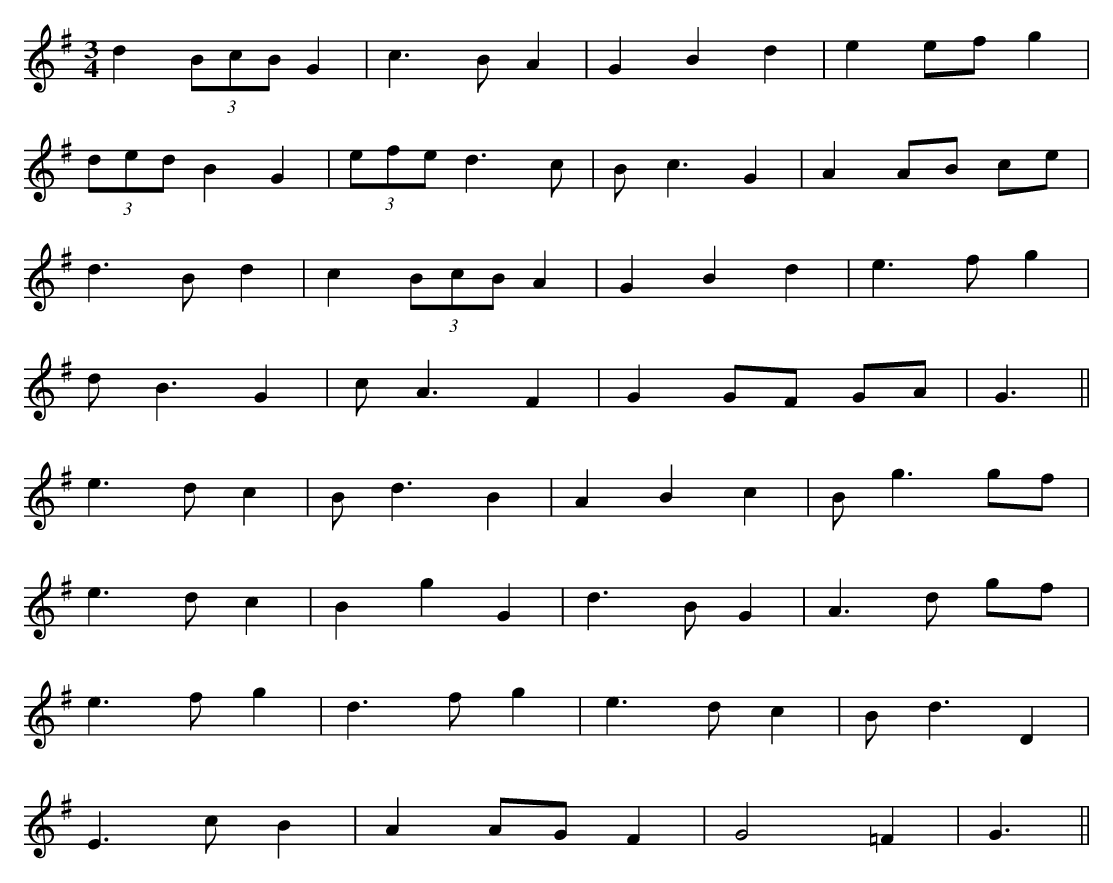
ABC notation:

X:1
M:3/4
K:G
d2 (3BcB G2|c3 B A2|G2 B2 d2|e2 ef g2|
(3ded B2 G2|(3efe d3 c|B c3 G2|A2 AB ce|
d3 B d2|c2 (3BcB A2|G2 B2 d2|e3 f g2|
d B3 G2|c A3 F2|G2 GF GA|G3||
e3 d c2|B d3 B2|A2 B2 c2|B g3 gf|
e3 d c2|B2 g2 G2|d3 B G2|A3 d gf|
e3 f g2|d3 f g2|e3 d c2|B d3 D2|
E3 c B2|A2 AG F2|G4 =F2|G3||
